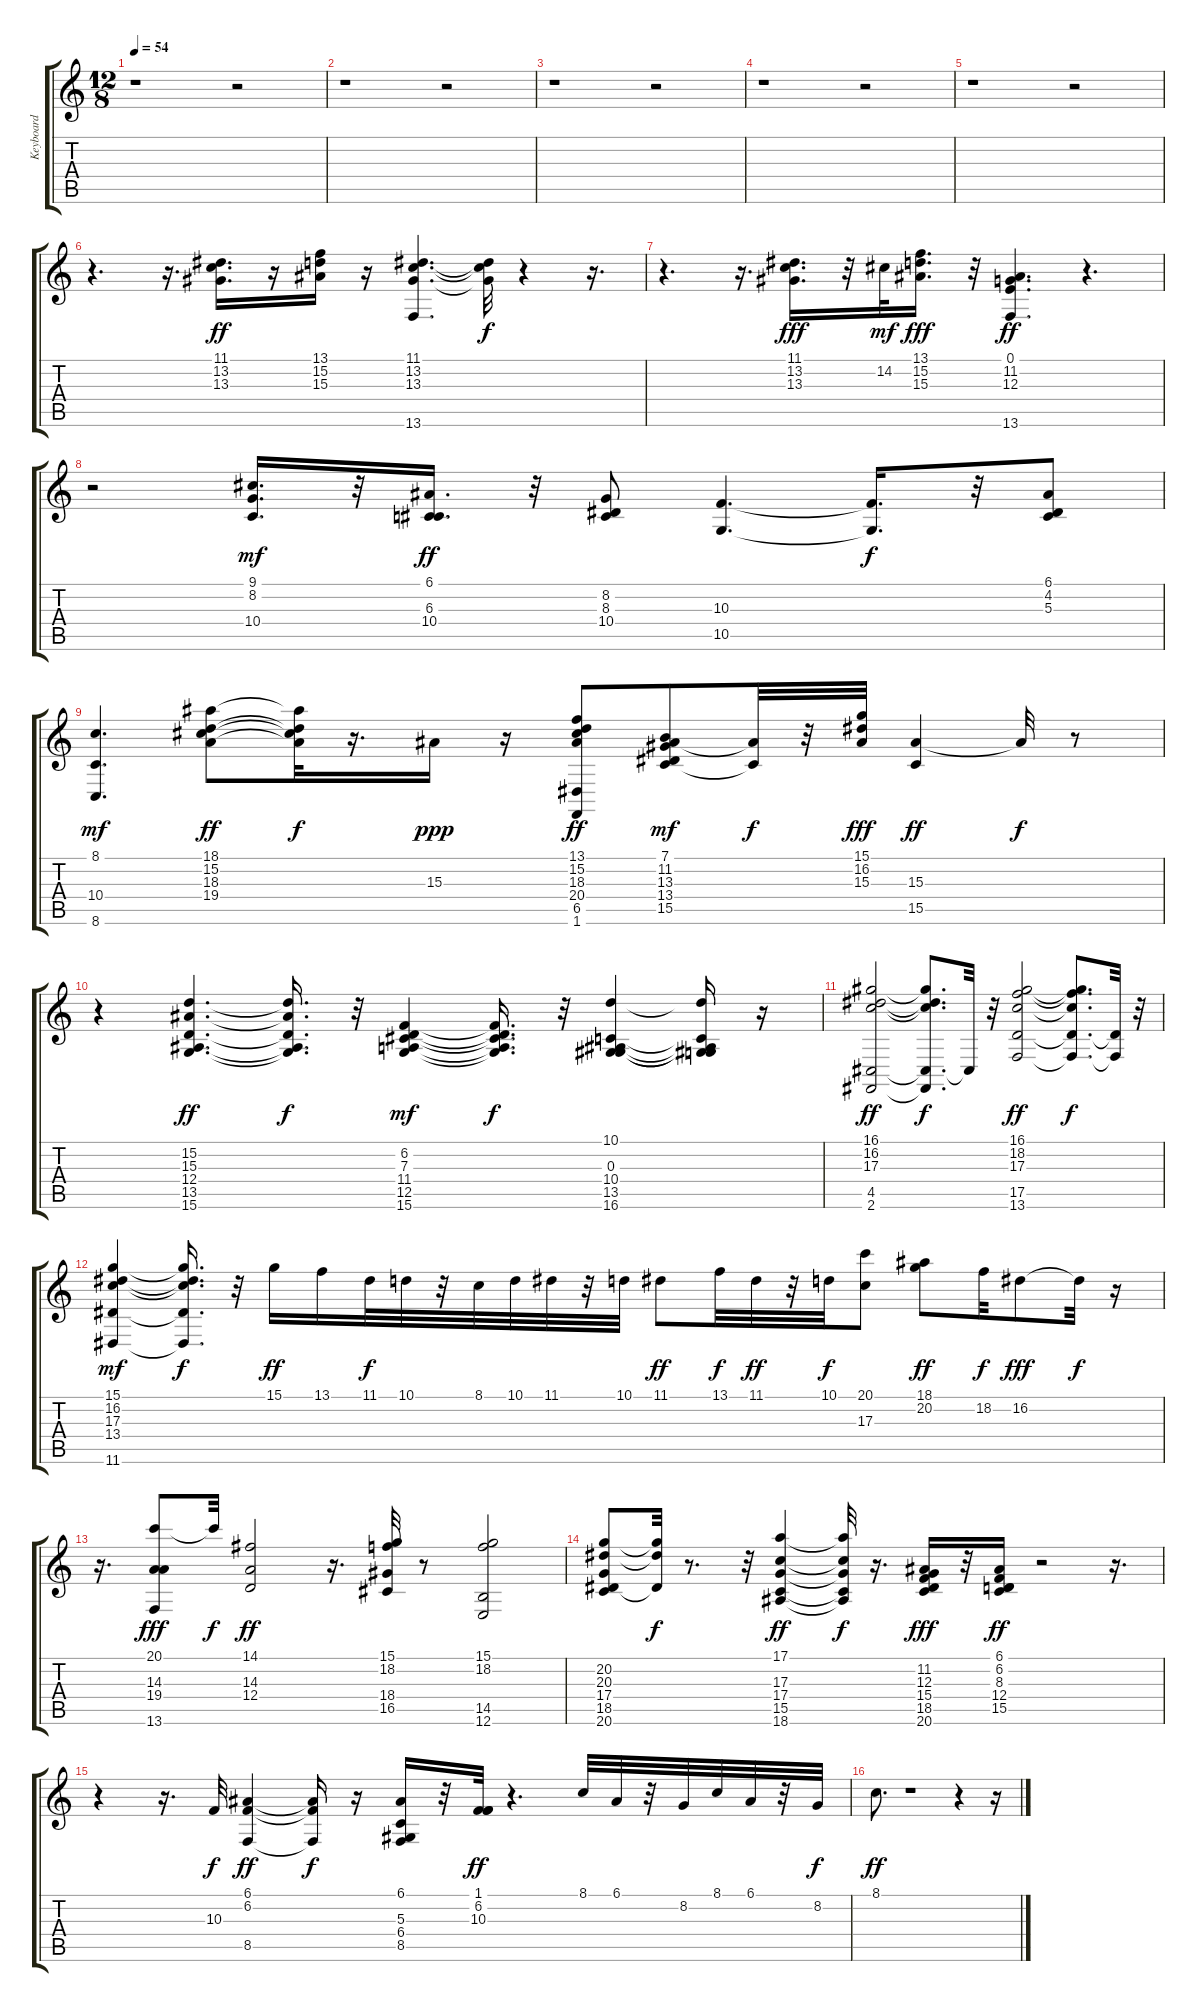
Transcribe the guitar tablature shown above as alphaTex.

\track ("Keyboard" "Keyboard") {instrument rockorgan}
\staff {score tabs}
\tuning (E4 B3 G3 D3 A2 E2) {hide}
\ts (12 8)
\tempo 54
\clef g2
\ks c
r.1{dy ff instrument rockorgan} r.2 |
r.1 r.2 |
r.1 r.2 |
r.1 r.2 |
r.1 r.2 |
r.4{d} r.16{d} (11.1 13.2 13.3).16{d} r.16 (13.1 15.2 15.3).16 r.16 (11.1 13.2 13.3 13.6).4{d} (11.1{t} 13.2{t} 13.3{t}).32{dy f} r.4 r.16{d} |
r.4{d} r.16{d} (11.1 13.2 13.3).16{d dy fff} r.32 14.2.32{dy mf} (13.1 15.2 15.3).16{d dy fff} r.32 (0.1 11.2 12.3 13.6).4{d dy ff} r.4{d} |
r.2 (9.1 8.2 10.4).16{d dy mf} r.32 (6.1 6.3 10.4).16{d dy ff} r.32 (8.2 8.3 10.4).8 (10.3 10.5).4{d} (10.3{t} 10.5{t}).16{d dy f} r.32 (6.1 4.2 5.3).8 |
(8.1 10.4 8.6).4{d dy mf} (18.1 15.2 18.3 19.4).8{dy ff} (18.1{t} 15.2{t} 18.3{t} 19.4{t}).32{dy f} r.16{d} 15.3.16{dy ppp} r.16 (13.1 15.2 18.3 20.4 6.5 1.6).8{dy ff} (7.1 11.2 13.3 13.4 15.5).8{dy mf} (11.2{t} 15.5{t}).32{dy f} r.32 (15.1 16.2 15.3).32{dy fff} (15.3 15.5).4{dy ff} 15.3{t}.32{dy f} r.8 |
r.4 (15.2 15.3 12.4 13.5 15.6).4{d dy ff} (15.2{t} 15.3{t} 12.4{t} 13.5{t} 15.6{t}).16{d dy f} r.32 (6.2 7.3 11.4 12.5 15.6).4{dy mf} (6.2{t} 7.3{t} 11.4{t} 12.5{t} 15.6{t}).16{d dy f} r.32 (10.1 0.3 10.4 13.5 16.6).4 (10.1{t} 0.3{t} 10.4{t} 13.5{t} 16.6{t}).16 r.16 |
(16.1 16.2 17.3 4.5 2.6).2{dy ff} (16.1{t} 16.2{t} 17.3{t} 4.5{t} 2.6{t}).8{d dy f} 4.5{t}.32 r.32 (16.1 18.2 17.3 17.5 13.6).2{dy ff} (16.1{t} 18.2{t} 17.3{t} 17.5{t} 13.6{t}).8{d dy f} (17.5{t} 13.6{t}).32 r.32 |
(15.1 16.2 17.3 13.4 11.6).4{dy mf} (15.1{t} 16.2{t} 17.3{t} 13.4{t} 11.6{t}).16{d dy f} r.32 15.1.16{dy ff} 13.1.16 11.1.32{dy f} 10.1.32 r.32 8.1.32 10.1.32 11.1.32 r.32 10.1.32 11.1.8{dy ff} 13.1.32{dy f} 11.1.32{dy ff} r.32 10.1.32{dy f} (20.1 17.3).8 (18.1 20.2).8{dy ff} 18.2.32{dy f} 16.2.8{dy fff} 16.2{t}.32{dy f} r.16 |
r.16{d} (20.1 14.3 19.4 13.6).8{dy fff} 20.1{t}.32{dy f} (14.1 14.3 12.4).2{dy ff} r.16{d} (15.1 18.2 18.4 16.5).32 r.8 (15.1 18.2 14.5 12.6).2 |
(20.2 20.3 17.4 18.5 20.6).8 (20.2{t} 20.3{t} 18.5{t}).32{dy f} r.8{d} r.32 (17.1 17.3 17.4 15.5 18.6).4{dy ff} (17.1{t} 17.3{t} 17.4{t} 15.5{t} 18.6{t}).32{dy f} r.16{d} (11.2 12.3 15.4 18.5 20.6).16{dy fff} r.32 (6.1 6.2 8.3 12.4 15.5).16{dy ff} r.2 r.16{d} |
r.4 r.16{d} 10.3.32{dy f} (6.1 6.2 8.5).4{dy ff} (6.1{t} 6.2{t} 8.5{t}).16{dy f} r.16 (6.1 5.3 6.4 8.5).16 r.32 (1.1 6.2 10.3).32{dy ff} r.4{d} 8.1.32 6.1.32 r.32 8.2.32 8.1.32 6.1.32 r.32 8.2.32{dy f} |
8.1.8{d dy ff} r.1 r.4 r.16
